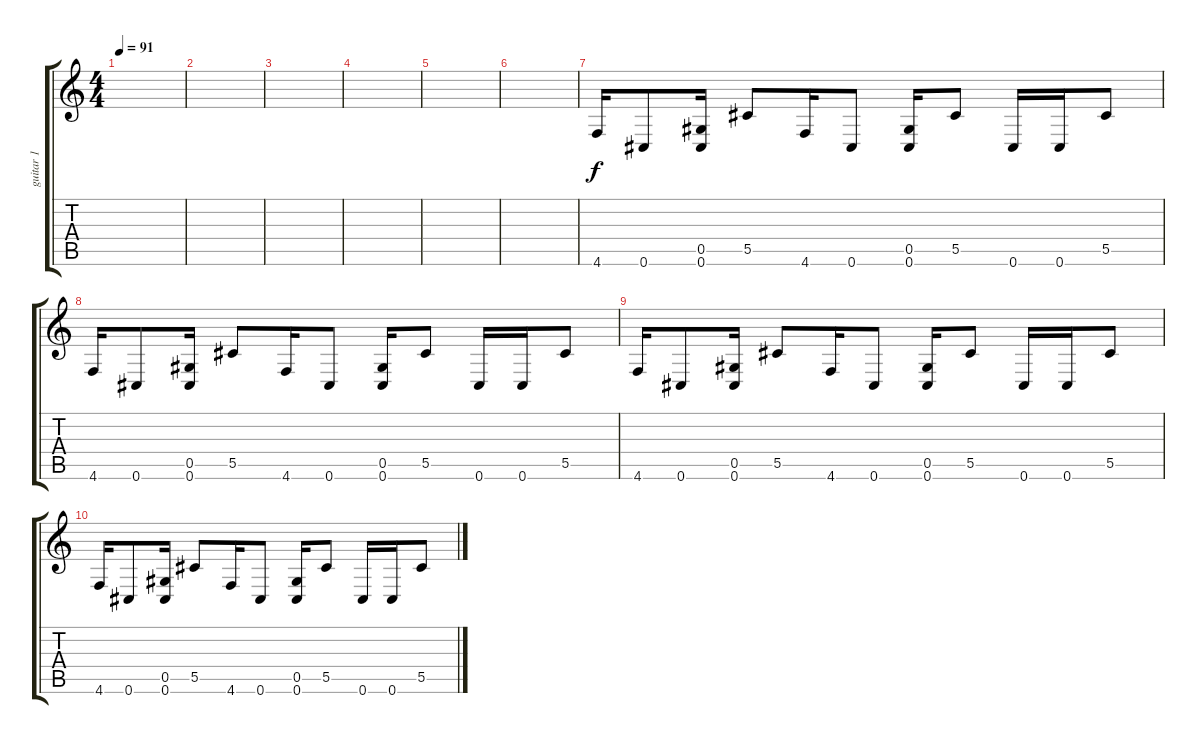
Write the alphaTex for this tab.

\track ("guitar 1" "guitar 1") {instrument distortionguitar}
\staff {score tabs}
\tuning (Eb4 Bb3 Gb3 Db3 Ab2 Db2) {hide}
\ts (4 4)
\tempo 91
\clef g2
\ks c
|
|
|
|
|
|
4.6.16 0.6.8 (0.5 0.6).16 5.5.8 4.6.16 0.6.8 (0.5 0.6).16 5.5.8 0.6.16 0.6.16 5.5.8 |
4.6.16 0.6.8 (0.5 0.6).16 5.5.8 4.6.16 0.6.8 (0.5 0.6).16 5.5.8 0.6.16 0.6.16 5.5.8 |
4.6.16 0.6.8 (0.5 0.6).16 5.5.8 4.6.16 0.6.8 (0.5 0.6).16 5.5.8 0.6.16 0.6.16 5.5.8 |
4.6.16 0.6.8 (0.5 0.6).16 5.5.8 4.6.16 0.6.8 (0.5 0.6).16 5.5.8 0.6.16 0.6.16 5.5.8
